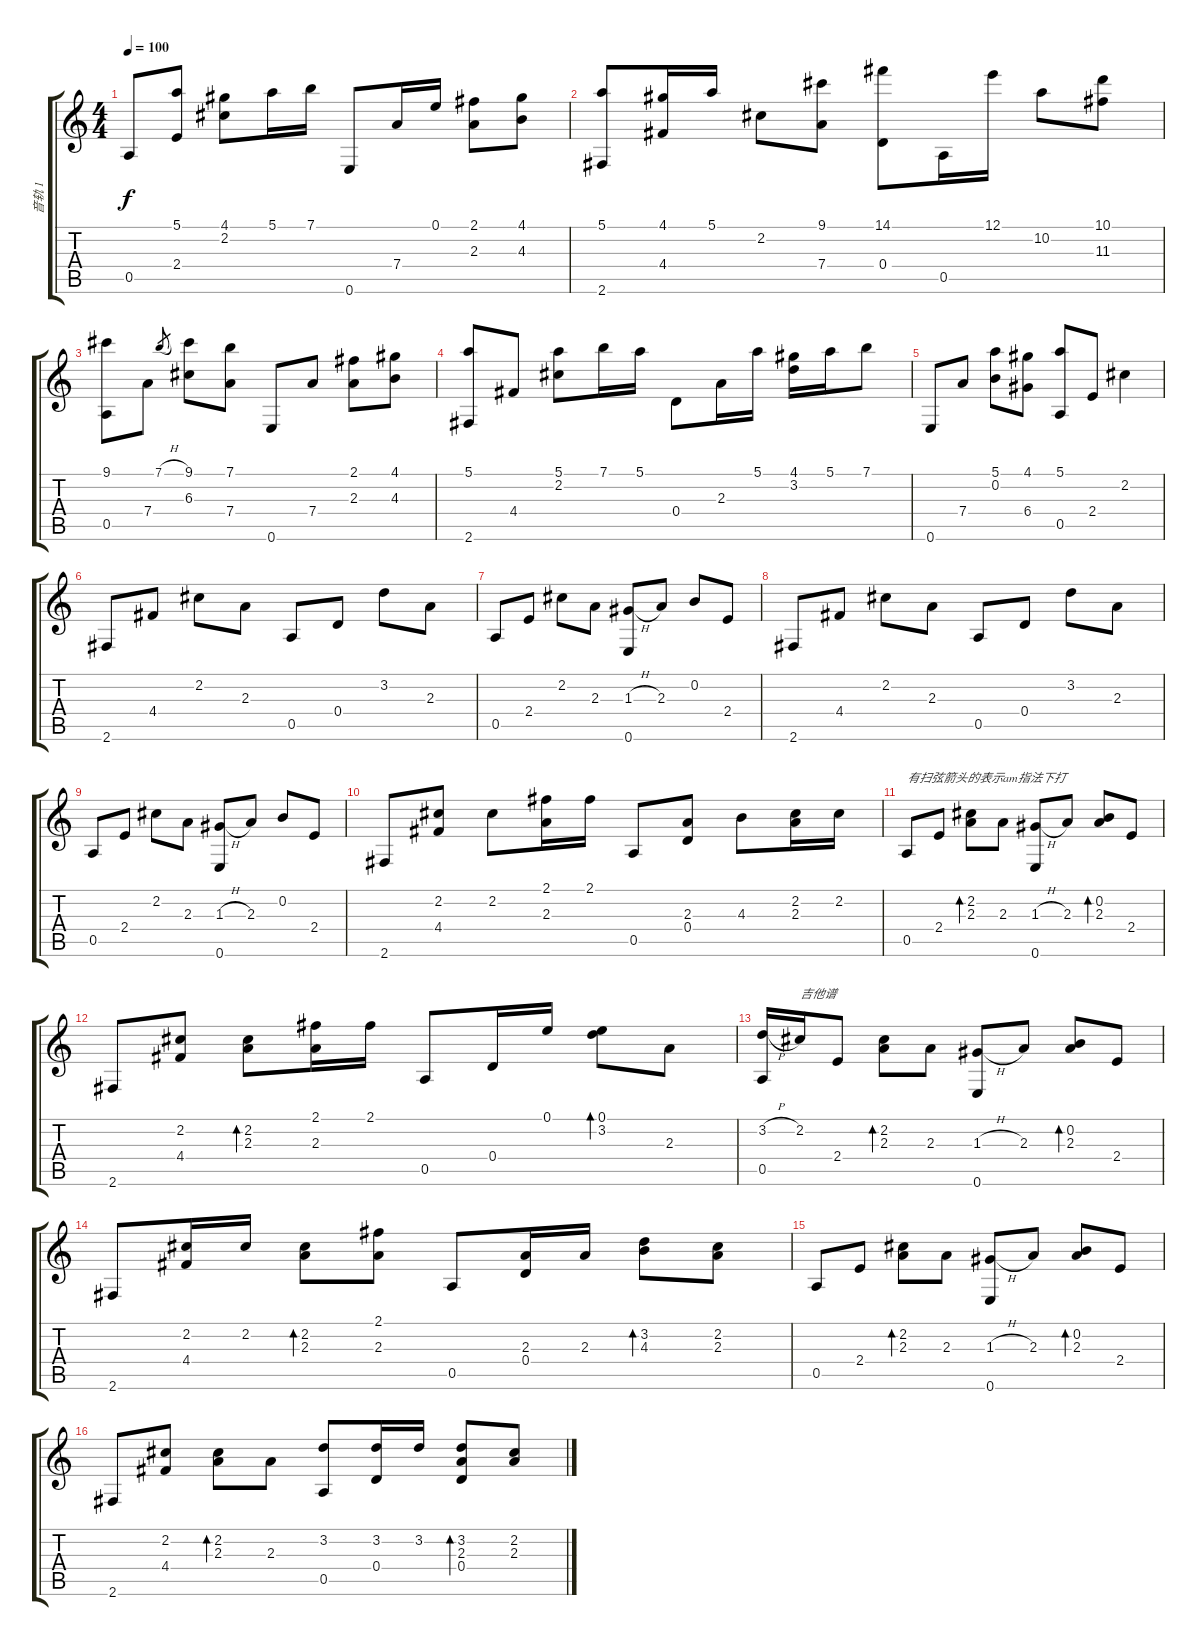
\track ("音轨 1" "音轨 1") {instrument acousticguitarsteel}
\staff {score tabs}
\tuning (E4 B3 G3 D3 A2 E2) {hide}
\ts (4 4)
\tempo 100
\clef g2
\ks c
0.5.8{dy f} (5.1 2.4).8 (4.1 2.2).8 5.1.16 7.1.16 0.6.8 7.4.16 0.1.16 (2.1 2.3).8 (4.1 4.3).8 |
(5.1 2.6).8 (4.1 4.4).16 5.1.16 2.2.8 (9.1 7.4).8 (14.1 0.4).8 0.5.16 12.1.16 10.2.8 (10.1 11.3).8 |
(9.1 0.5).8 7.4.8 7.1{h}.8{gr} (9.1 6.3).8 (7.1 7.4).8 0.6.8 7.4.8 (2.1 2.3).8 (4.1 4.3).8 |
(5.1 2.6).8 4.4.8 (5.1 2.2).8 7.1.16 5.1.16 0.4.8 2.3.16 5.1.16 (4.1 3.2).16 5.1.16 7.1.8 |
0.6.8 7.4.8 (5.1 0.2).8 (4.1 6.4).8 (5.1 0.5).8 2.4.8 2.2.4 |
2.6.8 4.4.8 2.2.8 2.3.8 0.5.8 0.4.8 3.2.8 2.3.8 |
0.5.8 2.4.8 2.2.8 2.3.8 (1.3{h} 0.6).8 2.3.8 0.2.8 2.4.8 |
2.6.8 4.4.8 2.2.8 2.3.8 0.5.8 0.4.8 3.2.8 2.3.8 |
0.5.8 2.4.8 2.2.8 2.3.8 (1.3{h} 0.6).8 2.3.8 0.2.8 2.4.8 |
2.6.8 (2.2 4.4).8 2.2.8 (2.1 2.3).16 2.1.16 0.5.8 (2.3 0.4).8 4.3.8 (2.2 2.3).16 2.2.16 |
0.5.8{txt "有扫弦箭头的表示am指法下打"} 2.4.8 (2.2 2.3).8{bd 60} 2.3.8 (1.3{h} 0.6).8 2.3.8 (0.2 2.3).8{bd 60} 2.4.8 |
2.6.8 (2.2 4.4).8 (2.2 2.3).8{bd 60} (2.1 2.3).16 2.1.16 0.5.8 0.4.16 0.1.16 (0.1 3.2).8{bd 60} 2.3.8 |
(3.2{h} 0.5).16 2.2.16{txt "吉他谱"} 2.4.8 (2.2 2.3).8{bd 60} 2.3.8 (1.3{h} 0.6).8 2.3.8 (0.2 2.3).8{bd 60} 2.4.8 |
2.6.8 (2.2 4.4).16 2.2.16 (2.2 2.3).8{bd 60} (2.1 2.3).8 0.5.8 (2.3 0.4).16 2.3.16 (3.2 4.3).8{bd 60} (2.2 2.3).8 |
0.5.8 2.4.8 (2.2 2.3).8{bd 60} 2.3.8 (1.3{h} 0.6).8 2.3.8 (0.2 2.3).8{bd 60} 2.4.8 |
2.6.8 (2.2 4.4).8 (2.2 2.3).8{bd 60} 2.3.8 (3.2 0.5).8 (3.2 0.4).16 3.2.16 (3.2 2.3 0.4).8{bd 60} (2.2 2.3).8
